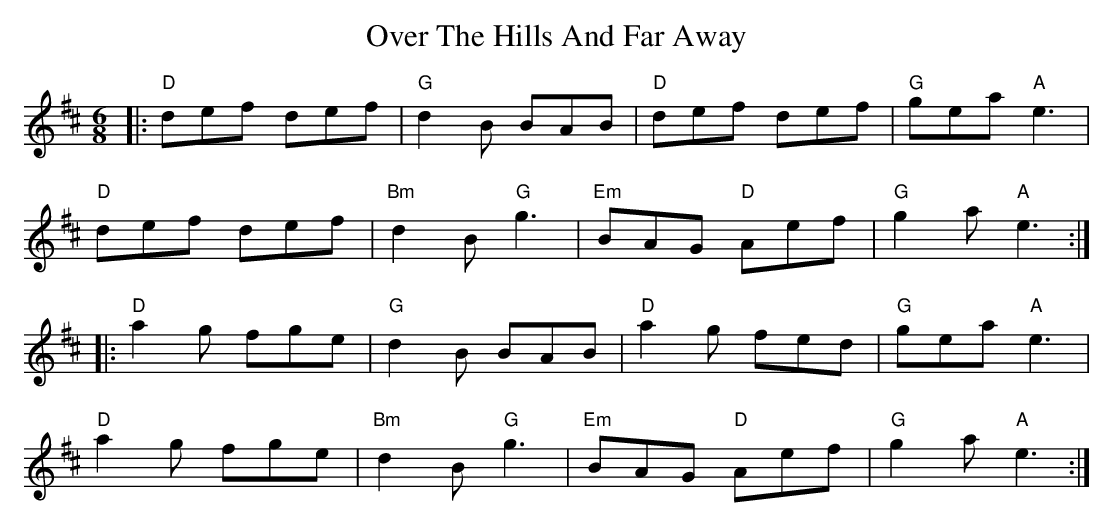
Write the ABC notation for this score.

X:1
T: Over The Hills And Far Away
M: 4/4
L: 1/8
K: Dmaj
M:6/8
|:"D"def def|"G"d2B BAB |"D"def def|"G"gea "A"e3|
"D"def def|"Bm"d2B "G"g3|"Em"BAG "D"Aef|"G"g2a "A"e3:|
|:"D"a2g fge|"G"d2B BAB|"D"a2g fed|"G"gea "A"e3|
"D"a2g fge|"Bm"d2B "G"g3|"Em"BAG "D"Aef|"G"g2a "A"e3:|
